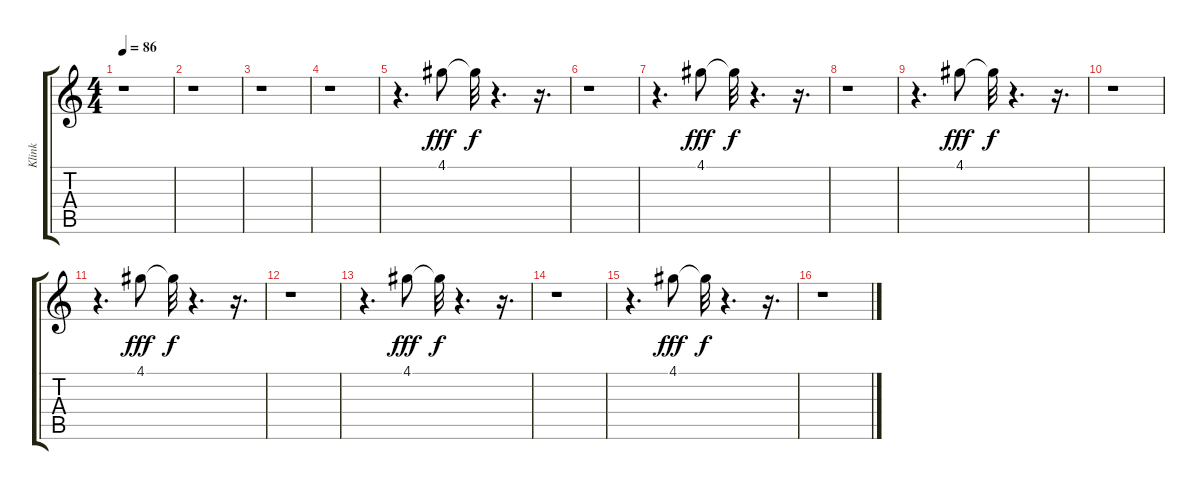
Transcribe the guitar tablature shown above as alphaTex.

\track ("Klink" "Klink") {instrument synthbass1}
\staff {score tabs}
\tuning (E4 B3 G3 D3 A2 E2) {hide}
\ts (4 4)
\tempo 86
\clef g2
\ks c
r.1{dy fff} |
r.1 |
r.1 |
r.1 |
r.4{d} 4.1.8 4.1{t}.32{dy f} r.4{d} r.16{d} |
r.1 |
r.4{d} 4.1.8{dy fff} 4.1{t}.32{dy f} r.4{d} r.16{d} |
r.1 |
r.4{d} 4.1.8{dy fff} 4.1{t}.32{dy f} r.4{d} r.16{d} |
r.1 |
r.4{d} 4.1.8{dy fff} 4.1{t}.32{dy f} r.4{d} r.16{d} |
r.1 |
r.4{d} 4.1.8{dy fff} 4.1{t}.32{dy f} r.4{d} r.16{d} |
r.1 |
r.4{d} 4.1.8{dy fff} 4.1{t}.32{dy f} r.4{d} r.16{d} |
r.1
